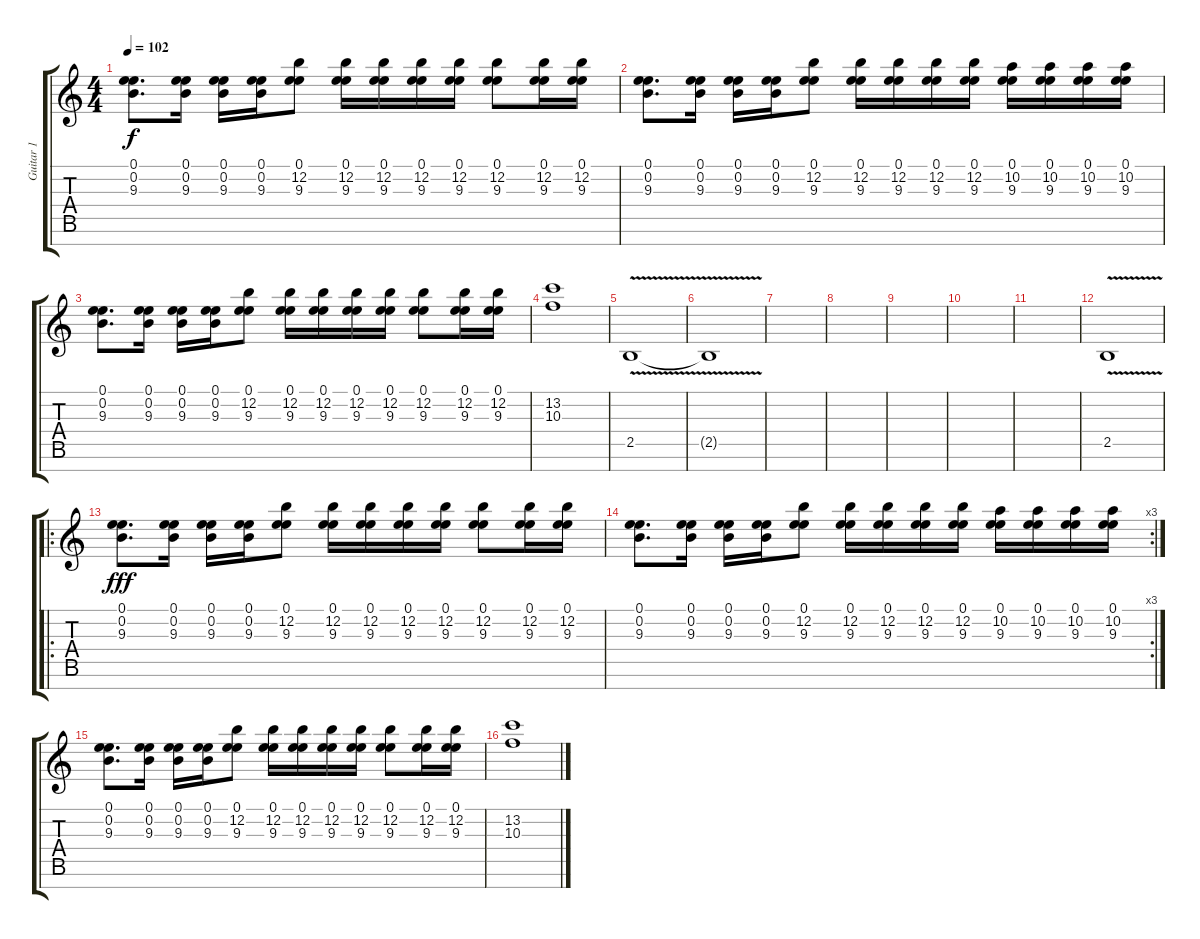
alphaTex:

\track ("Guitar 1" "Guitar 1") {instrument distortionguitar}
\staff {score tabs}
\tuning (E4 B3 G3 D3 A2 E2 B1) {hide}
\ts (4 4)
\tempo 102
\clef g2
\ks c
(0.1 0.2 9.3).8{d dy f} (0.1 0.2 9.3).16 (0.1 0.2 9.3).16 (0.1 0.2 9.3).16 (0.1 12.2 9.3).8 (0.1 12.2 9.3).16 (0.1 12.2 9.3).16 (0.1 12.2 9.3).16 (0.1 12.2 9.3).16 (0.1 12.2 9.3).8 (0.1 12.2 9.3).16 (0.1 12.2 9.3).16 |
(0.1 0.2 9.3).8{d} (0.1 0.2 9.3).16 (0.1 0.2 9.3).16 (0.1 0.2 9.3).16 (0.1 12.2 9.3).8 (0.1 12.2 9.3).16 (0.1 12.2 9.3).16 (0.1 12.2 9.3).16 (0.1 12.2 9.3).16 (0.1 10.2 9.3).16 (0.1 10.2 9.3).16 (0.1 10.2 9.3).16 (0.1 10.2 9.3).16 |
(0.1 0.2 9.3).8{d} (0.1 0.2 9.3).16 (0.1 0.2 9.3).16 (0.1 0.2 9.3).16 (0.1 12.2 9.3).8 (0.1 12.2 9.3).16 (0.1 12.2 9.3).16 (0.1 12.2 9.3).16 (0.1 12.2 9.3).16 (0.1 12.2 9.3).8 (0.1 12.2 9.3).16 (0.1 12.2 9.3).16 |
(13.2 10.3).1 |
2.5{v}.1 |
2.5{v t}.1 |
|
|
|
|
|
2.5{v}.1 |
\ro
(0.1 0.2 9.3).8{d dy fff} (0.1 0.2 9.3).16 (0.1 0.2 9.3).16 (0.1 0.2 9.3).16 (0.1 12.2 9.3).8 (0.1 12.2 9.3).16 (0.1 12.2 9.3).16 (0.1 12.2 9.3).16 (0.1 12.2 9.3).16 (0.1 12.2 9.3).8 (0.1 12.2 9.3).16 (0.1 12.2 9.3).16 |
\rc 3
(0.1 0.2 9.3).8{d} (0.1 0.2 9.3).16 (0.1 0.2 9.3).16 (0.1 0.2 9.3).16 (0.1 12.2 9.3).8 (0.1 12.2 9.3).16 (0.1 12.2 9.3).16 (0.1 12.2 9.3).16 (0.1 12.2 9.3).16 (0.1 10.2 9.3).16 (0.1 10.2 9.3).16 (0.1 10.2 9.3).16 (0.1 10.2 9.3).16 |
(0.1 0.2 9.3).8{d} (0.1 0.2 9.3).16 (0.1 0.2 9.3).16 (0.1 0.2 9.3).16 (0.1 12.2 9.3).8 (0.1 12.2 9.3).16 (0.1 12.2 9.3).16 (0.1 12.2 9.3).16 (0.1 12.2 9.3).16 (0.1 12.2 9.3).8 (0.1 12.2 9.3).16 (0.1 12.2 9.3).16 |
(13.2 10.3).1
